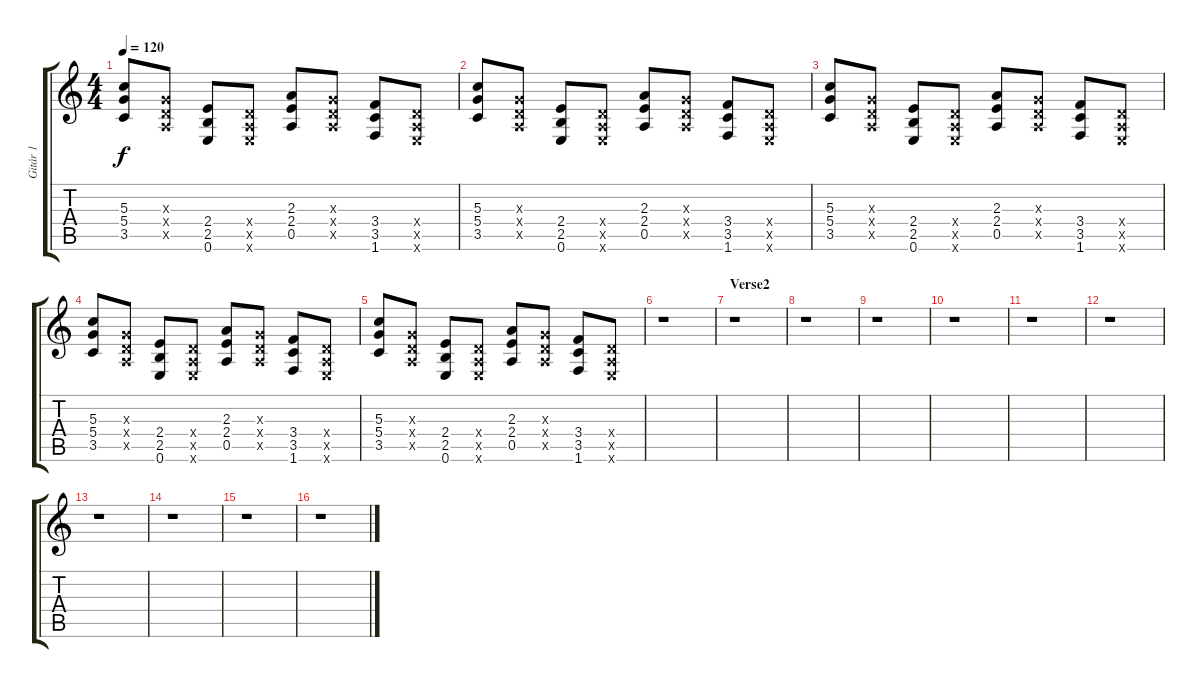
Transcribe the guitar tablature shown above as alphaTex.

\track ("Gitár 1" "Gitár 1") {instrument distortionguitar}
\staff {score tabs}
\tuning (E4 B3 G3 D3 A2 E2) {hide}
\ts (4 4)
\tempo 120
\clef g2
\ks c
(5.3 5.4 3.5).8{dy f} (0.3{x} 0.4{x} 0.5{x}).8 (2.4 2.5 0.6).8 (0.4{x} 0.5{x} 0.6{x}).8 (2.3 2.4 0.5).8 (0.3{x} 0.4{x} 0.5{x}).8 (3.4 3.5 1.6).8 (0.4{x} 0.5{x} 0.6{x}).8 |
(5.3 5.4 3.5).8 (0.3{x} 0.4{x} 0.5{x}).8 (2.4 2.5 0.6).8 (0.4{x} 0.5{x} 0.6{x}).8 (2.3 2.4 0.5).8 (0.3{x} 0.4{x} 0.5{x}).8 (3.4 3.5 1.6).8 (0.4{x} 0.5{x} 0.6{x}).8 |
(5.3 5.4 3.5).8 (0.3{x} 0.4{x} 0.5{x}).8 (2.4 2.5 0.6).8 (0.4{x} 0.5{x} 0.6{x}).8 (2.3 2.4 0.5).8 (0.3{x} 0.4{x} 0.5{x}).8 (3.4 3.5 1.6).8 (0.4{x} 0.5{x} 0.6{x}).8 |
(5.3 5.4 3.5).8 (0.3{x} 0.4{x} 0.5{x}).8 (2.4 2.5 0.6).8 (0.4{x} 0.5{x} 0.6{x}).8 (2.3 2.4 0.5).8 (0.3{x} 0.4{x} 0.5{x}).8 (3.4 3.5 1.6).8 (0.4{x} 0.5{x} 0.6{x}).8 |
(5.3 5.4 3.5).8 (0.3{x} 0.4{x} 0.5{x}).8 (2.4 2.5 0.6).8 (0.4{x} 0.5{x} 0.6{x}).8 (2.3 2.4 0.5).8 (0.3{x} 0.4{x} 0.5{x}).8 (3.4 3.5 1.6).8 (0.4{x} 0.5{x} 0.6{x}).8 |
r.1 |
\section ("" "Verse2")
r.1 |
r.1 |
r.1 |
r.1 |
r.1 |
r.1 |
r.1 |
r.1 |
r.1 |
r.1
